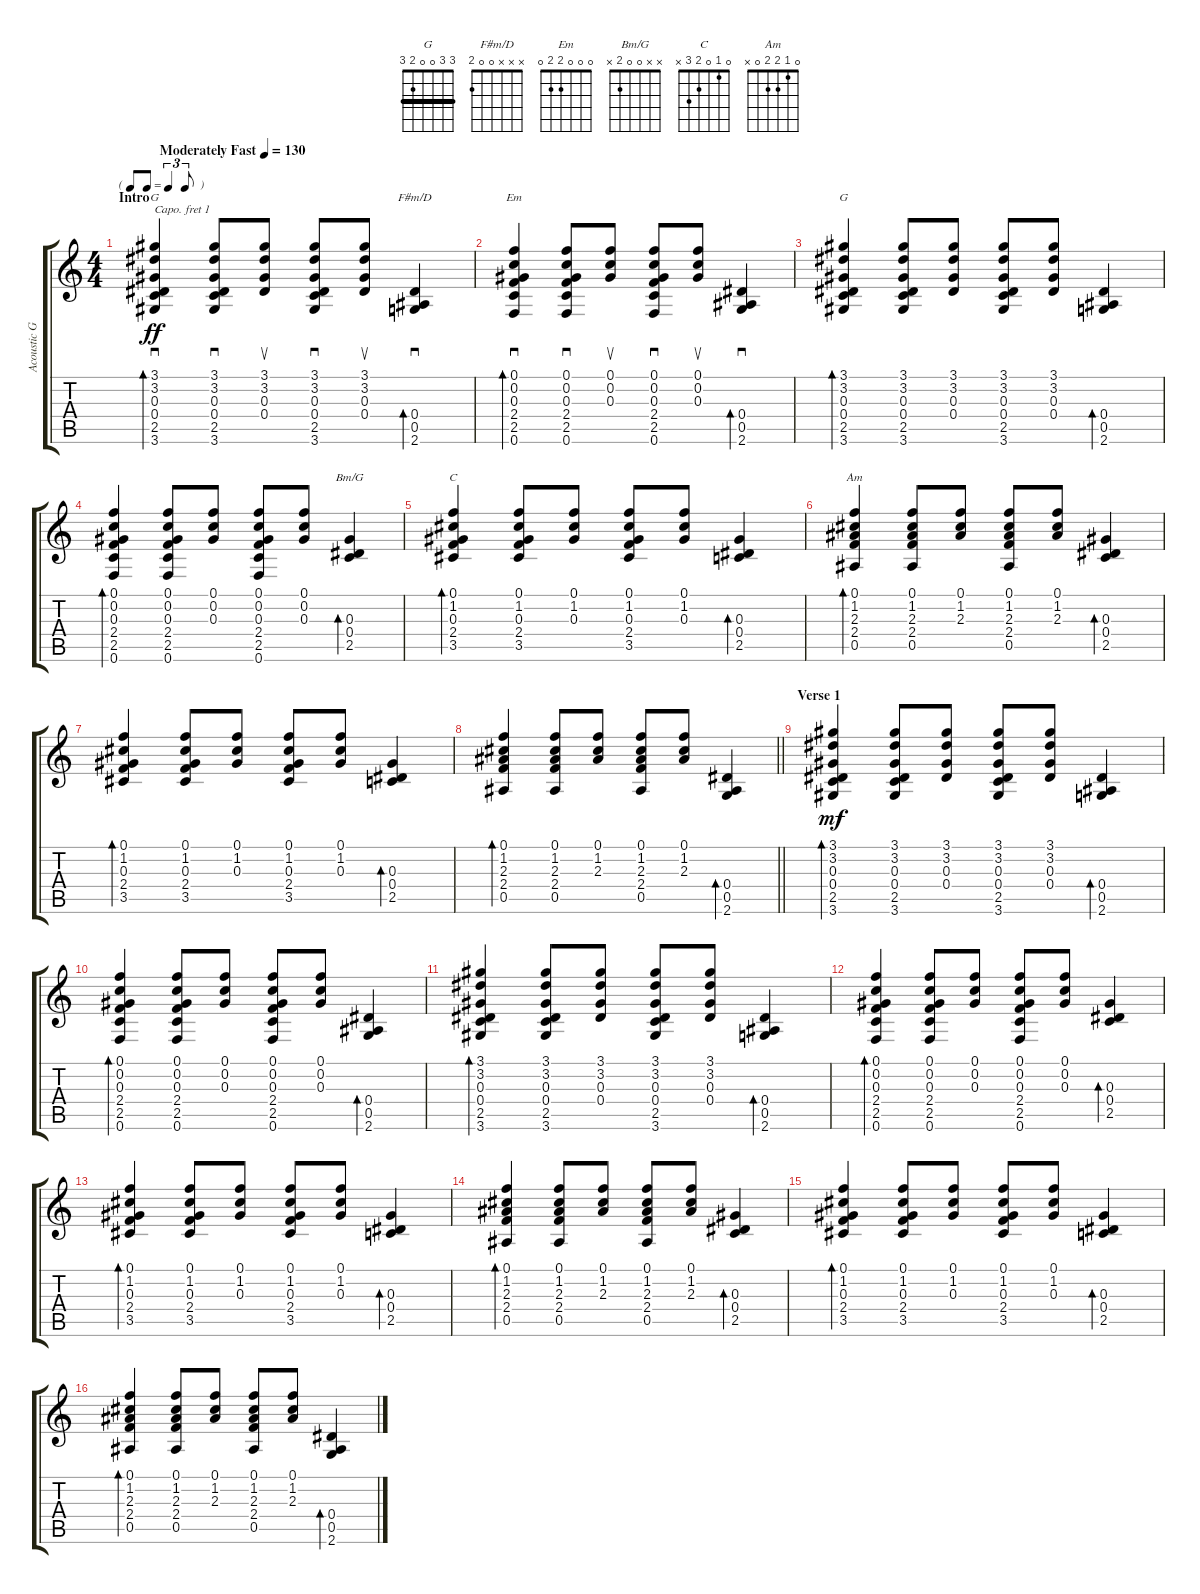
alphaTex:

\track ("Acoustic Guitar" "Acoustic G") {instrument acousticguitarsteel}
\staff {score tabs}
\capo 1
\tuning (E4 B3 G3 D3 A2 E2) {hide}
\chord ("G" 3 3 0 0 2 3)
\chord ("F#m/D" x x x 0 0 2)
\chord ("Em" 0 0 0 2 2 0)
\chord ("G" 3 3 0 0 2 3) {barre 3}
\chord ("Bm/G" x x 0 0 2 x)
\chord ("C" 0 1 0 2 3 x)
\chord ("Am" 0 1 2 2 0 x)
\ts (4 4)
\tf triplet8th
\section ("" "Intro")
\tempo (130 "Moderately Fast")
\clef g2
\ks c
(3.1 3.2 0.3 0.4 2.5 3.6).4{sd bd 120 ch "G" dy ff instrument acousticguitarsteel} (3.1 3.2 0.3 0.4 2.5 3.6).8{sd} (3.1 3.2 0.3 0.4).8{su} (3.1 3.2 0.3 0.4 2.5 3.6).8{sd} (3.1 3.2 0.3 0.4).8{su} (0.4 0.5 2.6).4{sd bd 120 ch "F#m/D"} |
(0.1 0.2 0.3 2.4 2.5 0.6).4{sd bd 120 ch "Em"} (0.1 0.2 0.3 2.4 2.5 0.6).8{sd} (0.1 0.2 0.3).8{su} (0.1 0.2 0.3 2.4 2.5 0.6).8{sd} (0.1 0.2 0.3).8{su} (0.4 0.5 2.6).4{sd bd 120} |
(3.1 3.2 0.3 0.4 2.5 3.6).4{bd 120 ch "G"} (3.1 3.2 0.3 0.4 2.5 3.6).8 (3.1 3.2 0.3 0.4).8 (3.1 3.2 0.3 0.4 2.5 3.6).8 (3.1 3.2 0.3 0.4).8 (0.4 0.5 2.6).4{bd 120} |
(0.1 0.2 0.3 2.4 2.5 0.6).4{bd 120} (0.1 0.2 0.3 2.4 2.5 0.6).8 (0.1 0.2 0.3).8 (0.1 0.2 0.3 2.4 2.5 0.6).8 (0.1 0.2 0.3).8 (0.3 0.4 2.5).4{bd 120 ch "Bm/G"} |
(0.1 1.2 0.3 2.4 3.5).4{bd 120 ch "C"} (0.1 1.2 0.3 2.4 3.5).8 (0.1 1.2 0.3).8 (0.1 1.2 0.3 2.4 3.5).8 (0.1 1.2 0.3).8 (0.3 0.4 2.5).4{bd 120} |
(0.1 1.2 2.3 2.4 0.5).4{bd 120 ch "Am"} (0.1 1.2 2.3 2.4 0.5).8 (0.1 1.2 2.3).8 (0.1 1.2 2.3 2.4 0.5).8 (0.1 1.2 2.3).8 (0.3 0.4 2.5).4{bd 120} |
(0.1 1.2 0.3 2.4 3.5).4{bd 120} (0.1 1.2 0.3 2.4 3.5).8 (0.1 1.2 0.3).8 (0.1 1.2 0.3 2.4 3.5).8 (0.1 1.2 0.3).8 (0.3 0.4 2.5).4{bd 120} |
\barLineRight lightlight
(0.1 1.2 2.3 2.4 0.5).4{bd 120} (0.1 1.2 2.3 2.4 0.5).8 (0.1 1.2 2.3).8 (0.1 1.2 2.3 2.4 0.5).8 (0.1 1.2 2.3).8 (0.4 0.5 2.6).4{bd 120} |
\section ("" "Verse 1")
(3.1 3.2 0.3 0.4 2.5 3.6).4{bd 120 dy mf} (3.1 3.2 0.3 0.4 2.5 3.6).8 (3.1 3.2 0.3 0.4).8 (3.1 3.2 0.3 0.4 2.5 3.6).8 (3.1 3.2 0.3 0.4).8 (0.4 0.5 2.6).4{bd 120} |
(0.1 0.2 0.3 2.4 2.5 0.6).4{bd 120} (0.1 0.2 0.3 2.4 2.5 0.6).8 (0.1 0.2 0.3).8 (0.1 0.2 0.3 2.4 2.5 0.6).8 (0.1 0.2 0.3).8 (0.4 0.5 2.6).4{bd 120} |
(3.1 3.2 0.3 0.4 2.5 3.6).4{bd 120} (3.1 3.2 0.3 0.4 2.5 3.6).8 (3.1 3.2 0.3 0.4).8 (3.1 3.2 0.3 0.4 2.5 3.6).8 (3.1 3.2 0.3 0.4).8 (0.4 0.5 2.6).4{bd 120} |
(0.1 0.2 0.3 2.4 2.5 0.6).4{bd 120} (0.1 0.2 0.3 2.4 2.5 0.6).8 (0.1 0.2 0.3).8 (0.1 0.2 0.3 2.4 2.5 0.6).8 (0.1 0.2 0.3).8 (0.3 0.4 2.5).4{bd 120} |
(0.1 1.2 0.3 2.4 3.5).4{bd 120} (0.1 1.2 0.3 2.4 3.5).8 (0.1 1.2 0.3).8 (0.1 1.2 0.3 2.4 3.5).8 (0.1 1.2 0.3).8 (0.3 0.4 2.5).4{bd 120} |
(0.1 1.2 2.3 2.4 0.5).4{bd 120} (0.1 1.2 2.3 2.4 0.5).8 (0.1 1.2 2.3).8 (0.1 1.2 2.3 2.4 0.5).8 (0.1 1.2 2.3).8 (0.3 0.4 2.5).4{bd 120} |
(0.1 1.2 0.3 2.4 3.5).4{bd 120} (0.1 1.2 0.3 2.4 3.5).8 (0.1 1.2 0.3).8 (0.1 1.2 0.3 2.4 3.5).8 (0.1 1.2 0.3).8 (0.3 0.4 2.5).4{bd 120} |
(0.1 1.2 2.3 2.4 0.5).4{bd 120} (0.1 1.2 2.3 2.4 0.5).8 (0.1 1.2 2.3).8 (0.1 1.2 2.3 2.4 0.5).8 (0.1 1.2 2.3).8 (0.4 0.5 2.6).4{bd 120}
